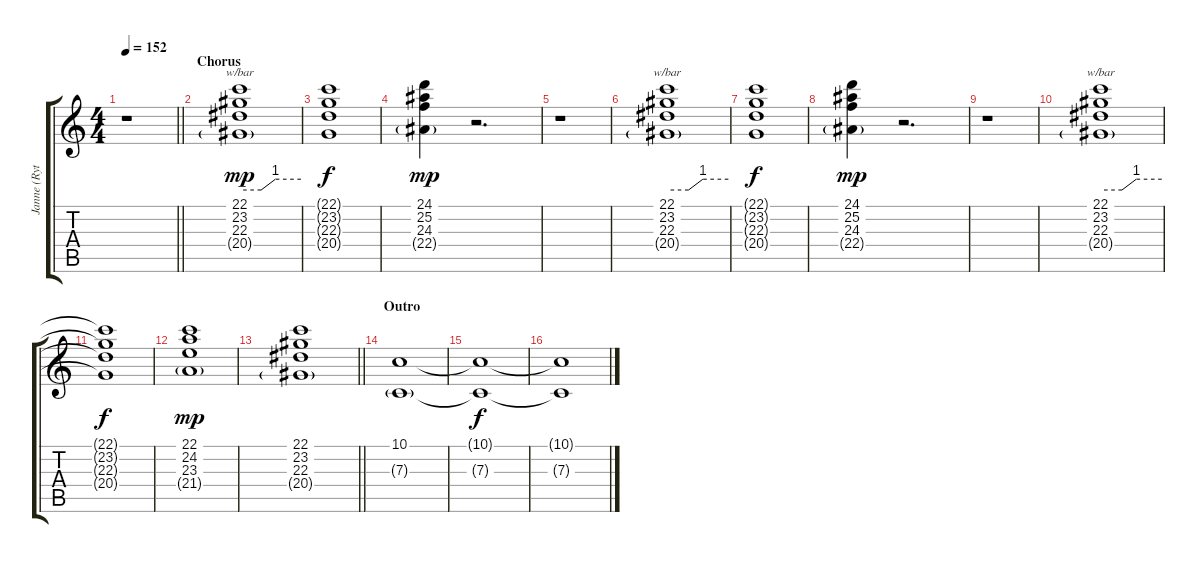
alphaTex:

\track ("Janne (Rythm I)" "Janne (Ryt") {instrument stringensemble1}
\staff {score tabs}
\tuning (D4 A3 F3 C3 G2 C2) {hide}
\ts (4 4)
\tempo 152
\clef g2
\barLineRight lightlight
\ks c
r.1{dy mp} |
\section ("" "Chorus")
(22.1 23.2 22.3 20.4{g}).1{tbe (custom default 0 0 21 0 35 4 60 4) volume 9 instrument stringensemble1} |
(22.1{t} 23.2{t} 22.3{t} 20.4{t}).1{dy f} |
(24.1 25.2 24.3 22.4{g}).4{dy mp volume 7} r.2{d} |
r.1 |
(22.1 23.2 22.3 20.4{g}).1{tbe (custom default 0 0 21 0 35 4 60 4) volume 9 instrument stringensemble1} |
(22.1{t} 23.2{t} 22.3{t} 20.4{t}).1{dy f} |
(24.1 25.2 24.3 22.4{g}).4{dy mp volume 5} r.2{d} |
r.1 |
(22.1 23.2 22.3 20.4{g}).1{tbe (custom default 0 0 21 0 35 4 60 4) volume 9 instrument stringensemble1} |
(22.1{t} 23.2{t} 22.3{t} 20.4{t}).1{dy f} |
(22.1 24.2 23.3 21.4{g}).1{dy mp volume 9} |
\barLineRight lightlight
(22.1 23.2 22.3 20.4{g}).1 |
\section ("" "Outro")
(10.1 7.3{g}).1{volume 6 balance 8 instrument stringensemble1} |
(10.1{t} 7.3{t}).1{dy f volume 7} |
(10.1{t} 7.3{t}).1
